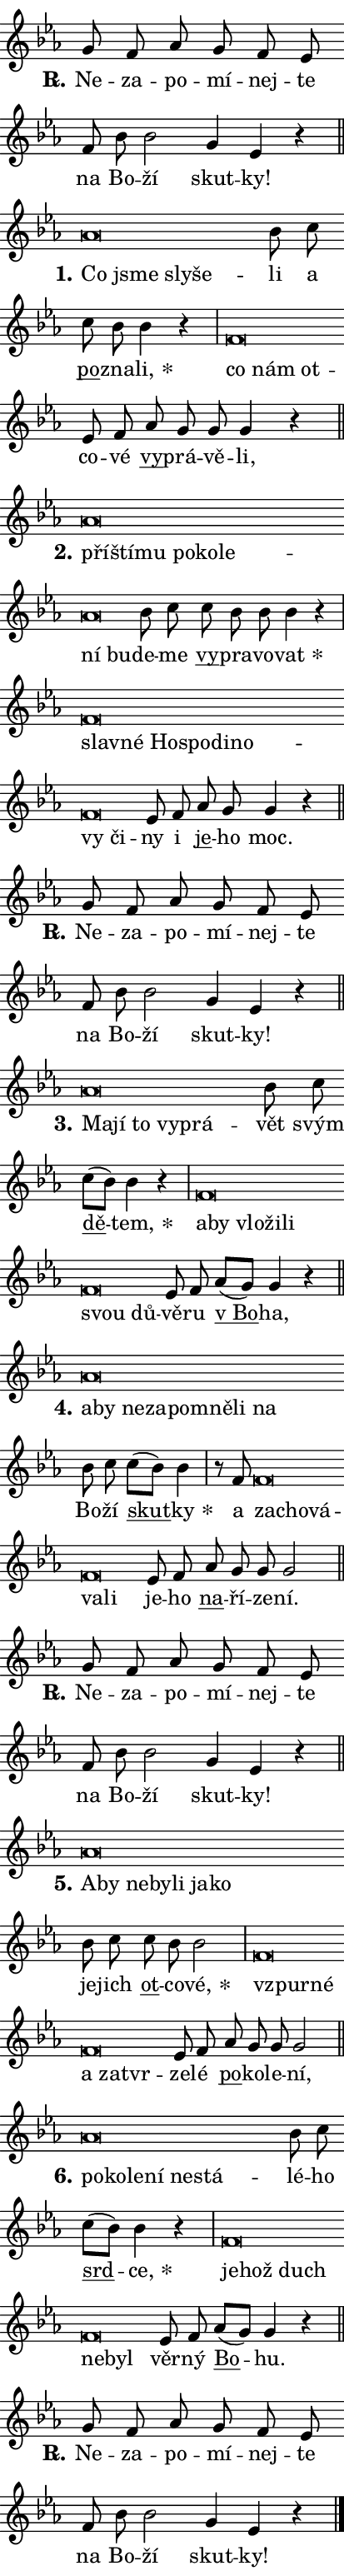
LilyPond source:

\version "2.22.1"
\header { tagline = "" }
\paper {
  indent = 0\cm
  top-margin = 0\cm
  right-margin = 0\cm
  bottom-margin = 0\cm
  left-margin = 0\cm
  paper-width = 7\cm
  page-breaking = #ly:one-page-breaking
  system-system-spacing.basic-distance = #11
  score-system-spacing.basic-distance = #11
  ragged-last = ##f
}


%% Author: Thomas Morley
%% https://lists.gnu.org/archive/html/lilypond-user/2020-05/msg00002.html
#(define (line-position grob)
"Returns position of @var[grob} in current system:
   @code{'start}, if at first time-step
   @code{'end}, if at last time-step
   @code{'middle} otherwise
"
  (let* ((col (ly:item-get-column grob))
         (ln (ly:grob-object col 'left-neighbor))
         (rn (ly:grob-object col 'right-neighbor))
         (col-to-check-left (if (ly:grob? ln) ln col))
         (col-to-check-right (if (ly:grob? rn) rn col))
         (break-dir-left
           (and
             (ly:grob-property col-to-check-left 'non-musical #f)
             (ly:item-break-dir col-to-check-left)))
         (break-dir-right
           (and
             (ly:grob-property col-to-check-right 'non-musical #f)
             (ly:item-break-dir col-to-check-right))))
        (cond ((eqv? 1 break-dir-left) 'start)
              ((eqv? -1 break-dir-right) 'end)
              (else 'middle))))

#(define (tranparent-at-line-position vctor)
  (lambda (grob)
  "Relying on @code{line-position} select the relevant enry from @var{vctor}.
Used to determine transparency,"
    (case (line-position grob)
      ((end) (not (vector-ref vctor 0)))
      ((middle) (not (vector-ref vctor 1)))
      ((start) (not (vector-ref vctor 2))))))

noteHeadBreakVisibility =
#(define-music-function (break-visibility)(vector?)
"Makes @code{NoteHead}s transparent relying on @var{break-visibility}"
#{
  \override NoteHead.transparent =
    #(tranparent-at-line-position break-visibility)
#})

#(define delete-ledgers-for-transparent-note-heads
  (lambda (grob)
    "Reads whether a @code{NoteHead} is transparent.
If so this @code{NoteHead} is removed from @code{'note-heads} from
@var{grob}, which is supposed to be @code{LedgerLineSpanner}.
As a result ledgers are not printed for this @code{NoteHead}"
    (let* ((nhds-array (ly:grob-object grob 'note-heads))
           (nhds-list
             (if (ly:grob-array? nhds-array)
                 (ly:grob-array->list nhds-array)
                 '()))
           ;; Relies on the transparent-property being done before
           ;; Staff.LedgerLineSpanner.after-line-breaking is executed.
           ;; This is fragile ...
           (to-keep
             (remove
               (lambda (nhd)
                 (ly:grob-property nhd 'transparent #f))
               nhds-list)))
      ;; TODO find a better method to iterate over grob-arrays, similiar
      ;; to filter/remove etc for lists
      ;; For now rebuilt from scratch
      (set! (ly:grob-object grob 'note-heads)  '())
      (for-each
        (lambda (nhd)
          (ly:pointer-group-interface::add-grob grob 'note-heads nhd))
        to-keep))))

hideNotes = {
  \noteHeadBreakVisibility #begin-of-line-visible
}
unHideNotes = {
  \noteHeadBreakVisibility #all-visible
}

% work-around for resetting accidentals
% https://lilypond.org/doc/v2.23/Documentation/notation/displaying-rhythms#unmetered-music
cadenzaMeasure = {
  \cadenzaOff
  \partial 1024 s1024
  \cadenzaOn
}

#(define-markup-command (accent layout props text) (markup?)
  "Underline accented syllable"
  (interpret-markup layout props
    #{\markup \override #'(offset . 4.3) \underline { #text }#}))

responsum = \markup \concat {
  "R" \hspace #-1.05 \path #0.1 #'((moveto 0 0.07) (lineto 0.9 0.8)) \hspace #0.05 "."
}

\layout {
    \context {
        \Staff
        \remove "Time_signature_engraver"
        \override LedgerLineSpanner.after-line-breaking = #delete-ledgers-for-transparent-note-heads
    }
    \context {
        \Voice {
            \override NoteHead.output-attributes = #'((class . "notehead"))
            \override Hairpin.height = #0.55
        }
    }
    \context {
        \Lyrics {
            \override StanzaNumber.output-attributes = #'((class . "stanzanumber"))
            \override LyricSpace.minimum-distance = #0.9
            \override LyricText.font-name = #"TeX Gyre Schola"
            \override LyricText.font-size = 1
            \override StanzaNumber.font-name = #"TeX Gyre Schola Bold"
            \override StanzaNumber.font-size = 1
        }
    }
}

% magnetic-lyrics.ily
%
%   written by
%     Jean Abou Samra <jean@abou-samra.fr>
%     Werner Lemberg <wl@gnu.org>
%
%   adapted by
%     Jiri Hon <jiri.hon@gmail.com>
%
% Version 2022-Apr-15

% https://www.mail-archive.com/lilypond-user@gnu.org/msg149350.html

#(define (Left_hyphen_pointer_engraver context)
   "Collect syllable-hyphen-syllable occurrences in lyrics and store
them in properties.  This engraver only looks to the left.  For
example, if the lyrics input is @code{foo -- bar}, it does the
following.

@itemize @bullet
@item
Set the @code{text} property of the @code{LyricHyphen} grob between
@q{foo} and @q{bar} to @code{foo}.

@item
Set the @code{left-hyphen} property of the @code{LyricText} grob with
text @q{foo} to the @code{LyricHyphen} grob between @q{foo} and
@q{bar}.
@end itemize

Use this auxiliary engraver in combination with the
@code{lyric-@/text::@/apply-@/magnetic-@/offset!} hook."
   (let ((hyphen #f)
         (text #f))
     (make-engraver
      (acknowledgers
       ((lyric-syllable-interface engraver grob source-engraver)
        (set! text grob)))
      (end-acknowledgers
       ((lyric-hyphen-interface engraver grob source-engraver)
        ;(when (not (grob::has-interface grob 'lyric-space-interface))
          (set! hyphen grob)));)
      ((stop-translation-timestep engraver)
       (when (and text hyphen)
         (ly:grob-set-object! text 'left-hyphen hyphen))
       (set! text #f)
       (set! hyphen #f)))))

#(define (lyric-text::apply-magnetic-offset! grob)
   "If the space between two syllables is less than the value in
property @code{LyricText@/.details@/.squash-threshold}, move the right
syllable to the left so that it gets concatenated with the left
syllable.

Use this function as a hook for
@code{LyricText@/.after-@/line-@/breaking} if the
@code{Left_@/hyphen_@/pointer_@/engraver} is active."
   (let ((hyphen (ly:grob-object grob 'left-hyphen #f)))
     (when hyphen
       (let ((left-text (ly:spanner-bound hyphen LEFT)))
         (when (grob::has-interface left-text 'lyric-syllable-interface)
           (let* ((common (ly:grob-common-refpoint grob left-text X))
                  (this-x-ext (ly:grob-extent grob common X))
                  (left-x-ext
                   (begin
                     ;; Trigger magnetism for left-text.
                     (ly:grob-property left-text 'after-line-breaking)
                     (ly:grob-extent left-text common X)))
                  ;; `delta` is the gap width between two syllables.
                  (delta (- (interval-start this-x-ext)
                            (interval-end left-x-ext)))
                  (details (ly:grob-property grob 'details))
                  (threshold (assoc-get 'squash-threshold details 0.2)))
             (when (< delta threshold)
               (let* (;; We have to manipulate the input text so that
                      ;; ligatures crossing syllable boundaries are not
                      ;; disabled.  For languages based on the Latin
                      ;; script this is essentially a beautification.
                      ;; However, for non-Western scripts it can be a
                      ;; necessity.
                      (lt (ly:grob-property left-text 'text))
                      (rt (ly:grob-property grob 'text))
                      (is-space (grob::has-interface hyphen 'lyric-space-interface))
                      (space (if is-space " " ""))
                      (space-markup (grob-interpret-markup grob " "))
                      (space-size (interval-length (ly:stencil-extent space-markup X)))
                      (extra-delta (if is-space space-size 0))
                      ;; Append new syllable.
                      (ltrt-space (if (and (string? lt) (string? rt))
                                (string-append lt space rt)
                                (make-concat-markup (list lt space rt))))
                      ;; Right-align `ltrt` to the right side.
                      (ltrt-space-markup (grob-interpret-markup
                               grob
                               (make-translate-markup
                                (cons (interval-length this-x-ext) 0)
                                (make-right-align-markup ltrt-space)))))
                 (begin
                   ;; Don't print `left-text`.
                   (ly:grob-set-property! left-text 'stencil #f)
                   ;; Set text and stencil (which holds all collected
                   ;; syllables so far) and shift it to the left.
                   (ly:grob-set-property! grob 'text ltrt-space)
                   (ly:grob-set-property! grob 'stencil ltrt-space-markup)
                   (ly:grob-translate-axis! grob (- (- delta extra-delta)) X))))))))))


#(define (lyric-hyphen::displace-bounds-first grob)
   ;; Make very sure this callback isn't triggered too early.
   (let ((left (ly:spanner-bound grob LEFT))
         (right (ly:spanner-bound grob RIGHT)))
     (ly:grob-property left 'after-line-breaking)
     (ly:grob-property right 'after-line-breaking)
     (ly:lyric-hyphen::print grob)))

squashThreshold = #0.4

\layout {
  \context {
    \Lyrics
    \consists #Left_hyphen_pointer_engraver
    \override LyricText.after-line-breaking =
      #lyric-text::apply-magnetic-offset!
    \override LyricHyphen.stencil = #lyric-hyphen::displace-bounds-first
    \override LyricText.details.squash-threshold = \squashThreshold
    \override LyricHyphen.minimum-distance = 0
    \override LyricHyphen.minimum-length = \squashThreshold
  }
}

squash = \override LyricText.details.squash-threshold = 9999
unSquash = \override LyricText.details.squash-threshold = \squashThreshold

left = \override LyricText.self-alignment-X = #LEFT
unLeft = \revert LyricText.self-alignment-X

starOffset = #(lambda (grob) 
                (let ((x_offset (ly:self-alignment-interface::aligned-on-x-parent grob)))
                  (if (= x_offset 0) 0 (+ x_offset 1.2))))

star = #(define-music-function (syllable)(string?)
"Append star separator at the end of a syllable"
#{
  \once \override LyricText.X-offset = #starOffset
  \lyricmode { \markup {
    #syllable
    \override #'((font-name . "TeX Gyre Schola Bold")) \hspace #0.2 \lower #0.65 \larger "*"
  } }
#})

starAccent = #(define-music-function (syllable)(string?)
"Append star separator at the end of a syllable and make accent"
#{
  \once \override LyricText.X-offset = #starOffset
  \lyricmode { \markup {
    \accent #syllable
    \override #'((font-name . "TeX Gyre Schola Bold")) \hspace #0.2 \lower #0.65 \larger "*"
  } }
#})

breath = #(define-music-function (syllable)(string?)
"Append breathing indicator at the end of a syllable"
#{
  \lyricmode { \markup { #syllable "+" } }
#})

optionalBreath = #(define-music-function (syllable)(string?)
"Append optional breathing indicator at the end of a syllable"
#{
  \lyricmode { \markup { #syllable "(+)" } }
#})


\score {
    <<
        \new Voice = "melody" { \cadenzaOn \key es \major \relative { g'8 f as g f es \bar "" f bes bes2 g4 es r \cadenzaMeasure \bar "||" \break }
\relative { as'\breve*1/16 \hideNotes \breve*1/16 \bar "" \breve*1/16 \breve*1/16 \bar "" \unHideNotes bes8 c \bar "" c bes bes4 r \cadenzaMeasure \bar "|" f\breve*1/16 \hideNotes \breve*1/16 \breve*1/16 \bar "" \unHideNotes es8 f \bar "" as g g g4 r \cadenzaMeasure \bar "||" \break }
\relative { as'\breve*1/16 \hideNotes \breve*1/16 \bar "" \breve*1/16 \bar "" \breve*1/16 \bar "" \breve*1/16 \bar "" \breve*1/16 \bar "" \breve*1/16 \breve*1/16 \bar "" \unHideNotes bes8 c \bar "" c bes bes bes4 r \cadenzaMeasure \bar "|" f\breve*1/16 \hideNotes \breve*1/16 \bar "" \breve*1/16 \bar "" \breve*1/16 \bar "" \breve*1/16 \bar "" \breve*1/16 \bar "" \breve*1/16 \breve*1/16 \bar "" \unHideNotes es8 f \bar "" as g g4 r \cadenzaMeasure \bar "||" \break }
\relative { g'8 f as g f es \bar "" f bes bes2 g4 es r \cadenzaMeasure \bar "||" \break }
\relative { as'\breve*1/16 \hideNotes \breve*1/16 \bar "" \breve*1/16 \bar "" \breve*1/16 \breve*1/16 \bar "" \unHideNotes bes8 c \bar "" c[( bes)] bes4 r \cadenzaMeasure \bar "|" f\breve*1/16 \hideNotes \breve*1/16 \bar "" \breve*1/16 \bar "" \breve*1/16 \bar "" \breve*1/16 \bar "" \breve*1/16 \breve*1/16 \bar "" \unHideNotes es8 f \bar "" as[( g)] g4 r \cadenzaMeasure \bar "||" \break }
\relative { as'\breve*1/16 \hideNotes \breve*1/16 \bar "" \breve*1/16 \bar "" \breve*1/16 \bar "" \breve*1/16 \bar "" \breve*1/16 \bar "" \breve*1/16 \breve*1/16 \bar "" \unHideNotes bes8 c \bar "" c[( bes)] bes4 \cadenzaMeasure \bar "|" r8 f8 f\breve*1/16 \hideNotes \breve*1/16 \bar "" \breve*1/16 \bar "" \breve*1/16 \breve*1/16 \bar "" \unHideNotes es8 f \bar "" as g g g2 \cadenzaMeasure \bar "||" \break }
\relative { g'8 f as g f es \bar "" f bes bes2 g4 es r \cadenzaMeasure \bar "||" \break }
\relative { as'\breve*1/16 \hideNotes \breve*1/16 \bar "" \breve*1/16 \bar "" \breve*1/16 \bar "" \breve*1/16 \bar "" \breve*1/16 \breve*1/16 \bar "" \unHideNotes bes8 c \bar "" c bes bes2 \cadenzaMeasure \bar "|" f\breve*1/16 \hideNotes \breve*1/16 \bar "" \breve*1/16 \bar "" \breve*1/16 \breve*1/16 \bar "" \unHideNotes es8 f \bar "" as g g g2 \cadenzaMeasure \bar "||" \break }
\relative { as'\breve*1/16 \hideNotes \breve*1/16 \bar "" \breve*1/16 \bar "" \breve*1/16 \bar "" \breve*1/16 \breve*1/16 \bar "" \unHideNotes bes8 c \bar "" c[( bes)] bes4 r \cadenzaMeasure \bar "|" f\breve*1/16 \hideNotes \breve*1/16 \bar "" \breve*1/16 \bar "" \breve*1/16 \breve*1/16 \bar "" \unHideNotes es8 f \bar "" as[( g)] g4 r \cadenzaMeasure \bar "||" \break }
\relative { g'8 f as g f es \bar "" f bes bes2 g4 es r \cadenzaMeasure \bar "||" \break } \bar "|." }
        \new Lyrics \lyricsto "melody" { \lyricmode { \set stanza = \responsum
Ne -- za -- po -- mí -- nej -- te na Bo -- ží skut -- ky!
\set stanza = "1."
\left Co \squash jsme sly -- še -- \unLeft \unSquash li a \markup \accent po -- zna -- \star li, \left co \squash nám ot -- \unLeft \unSquash co -- vé \markup \accent vy -- prá -- vě -- li,
\set stanza = "2."
\left pří -- \squash ští -- mu po -- ko -- le -- ní bu -- \unLeft \unSquash de -- me \markup \accent vy -- pra -- vo -- \star vat \left slav -- \squash né Ho -- spo -- di -- no -- vy či -- \unLeft \unSquash ny i \markup \accent je -- ho moc.
\set stanza = \responsum
Ne -- za -- po -- mí -- nej -- te na Bo -- ží skut -- ky!
\set stanza = "3."
\left Ma -- \squash jí to vy -- prá -- \unLeft \unSquash vět svým \markup \accent dě -- \star tem, \left a -- \squash by vlo -- ži -- li svou dů -- \unLeft \unSquash vě -- ru \markup \accent "v Bo" -- ha,
\set stanza = "4."
\left a -- \squash by ne -- za -- po -- mně -- li na \unLeft \unSquash Bo -- ží \markup \accent skut -- \star ky a \left za -- \squash cho -- vá -- va -- li \unLeft \unSquash je -- ho \markup \accent na -- ří -- ze -- ní.
\set stanza = \responsum
Ne -- za -- po -- mí -- nej -- te na Bo -- ží skut -- ky!
\set stanza = "5."
\left A -- \squash by ne -- by -- li ja -- ko \unLeft \unSquash je -- jich \markup \accent ot -- co -- \star vé, \left vzpur -- \squash né a za -- tvr -- \unLeft \unSquash ze -- lé \markup \accent po -- ko -- le -- ní,
\set stanza = "6."
\left po -- \squash ko -- le -- ní ne -- stá -- \unLeft \unSquash lé -- ho \markup \accent srd -- \star ce, \left je -- \squash hož duch ne -- byl \unLeft \unSquash věr -- ný \markup \accent Bo -- hu.
\set stanza = \responsum
Ne -- za -- po -- mí -- nej -- te na Bo -- ží skut -- ky! } }
    >>
    \layout {}
}
